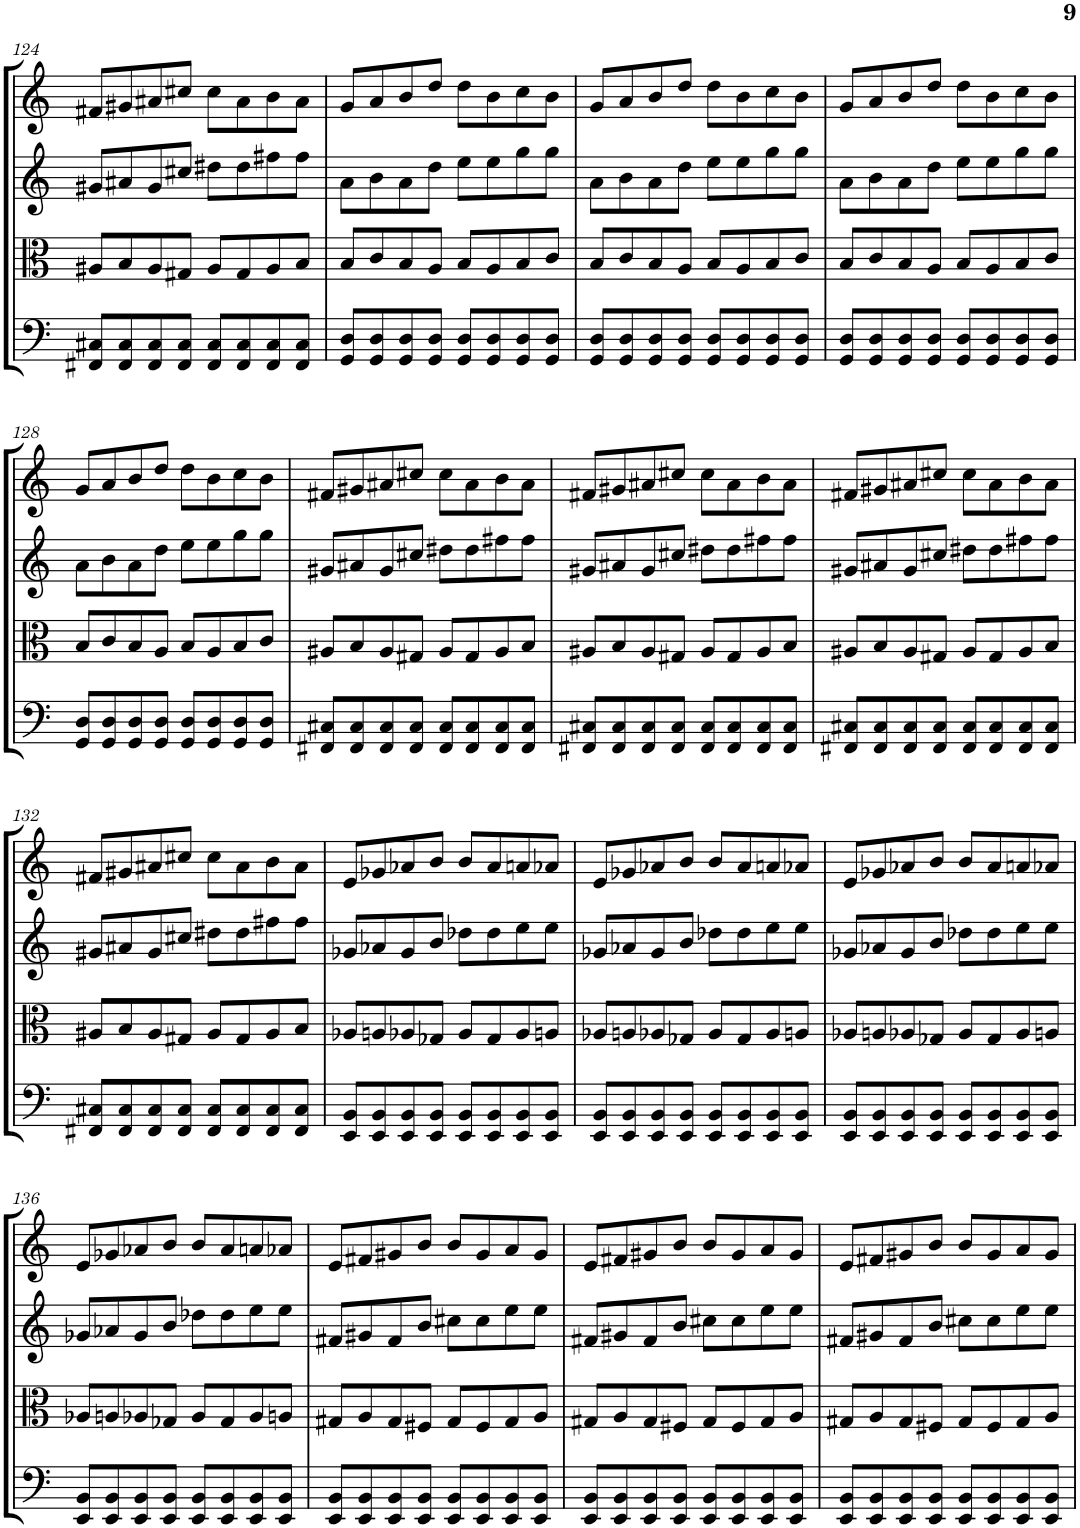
**kern	**kern	**kern	**kern
*part4	*part3	*part2	*part1
*staff4	*staff3	*staff2	*staff1
*I"Violoncello	*I"Viola	*I"Violin II	*I"Violin I
*I'Vc	*I'Vla	*I'Vln	*I'Vln
!!LO:PB:g=z
*clefF4	*clefC3	*clefG2	*clefG2
*k[]	*k[]	*k[]	*k[]
*M4/4	*M4/4	*M4/4	*M4/4
=124	=124	=124	=124
8FF#X/ 8C#X/L	8A#X/L	8g#X/L	8f#X/L
8FF#/ 8C#/	8B/	8a#X/	8g#X/
8FF#/ 8C#/	8A#/	8g#/	8a#X/
8FF#/ 8C#/J	8G#X/J	8cc#X/J	8cc#X/J
8FF#/ 8C#/L	8A#/L	8dd#X\L	8cc#\L
8FF#/ 8C#/	8G#/	8dd#\	8a#\
8FF#/ 8C#/	8A#/	8ff#X\	8b\
8FF#/ 8C#/J	8B/J	8ff#\J	8a#\J
=125	=125	=125	=125
8GG/ 8D/L	8B/L	8a\L	8g/L
8GG/ 8D/	8c/	8b\	8a/
8GG/ 8D/	8B/	8a\	8b/
8GG/ 8D/J	8A/J	8dd\J	8dd/J
8GG/ 8D/L	8B/L	8ee\L	8dd\L
8GG/ 8D/	8A/	8ee\	8b\
8GG/ 8D/	8B/	8gg\	8cc\
8GG/ 8D/J	8c/J	8gg\J	8b\J
=126	=126	=126	=126
8GG/ 8D/L	8B/L	8a\L	8g/L
8GG/ 8D/	8c/	8b\	8a/
8GG/ 8D/	8B/	8a\	8b/
8GG/ 8D/J	8A/J	8dd\J	8dd/J
8GG/ 8D/L	8B/L	8ee\L	8dd\L
8GG/ 8D/	8A/	8ee\	8b\
8GG/ 8D/	8B/	8gg\	8cc\
8GG/ 8D/J	8c/J	8gg\J	8b\J
=127	=127	=127	=127
8GG/ 8D/L	8B/L	8a\L	8g/L
8GG/ 8D/	8c/	8b\	8a/
8GG/ 8D/	8B/	8a\	8b/
8GG/ 8D/J	8A/J	8dd\J	8dd/J
8GG/ 8D/L	8B/L	8ee\L	8dd\L
8GG/ 8D/	8A/	8ee\	8b\
8GG/ 8D/	8B/	8gg\	8cc\
8GG/ 8D/J	8c/J	8gg\J	8b\J
!!LO:LB:g=z
=128	=128	=128	=128
8GG/ 8D/L	8B/L	8a\L	8g/L
8GG/ 8D/	8c/	8b\	8a/
8GG/ 8D/	8B/	8a\	8b/
8GG/ 8D/J	8A/J	8dd\J	8dd/J
8GG/ 8D/L	8B/L	8ee\L	8dd\L
8GG/ 8D/	8A/	8ee\	8b\
8GG/ 8D/	8B/	8gg\	8cc\
8GG/ 8D/J	8c/J	8gg\J	8b\J
=129	=129	=129	=129
8FF#X/ 8C#X/L	8A#X/L	8g#X/L	8f#X/L
8FF#/ 8C#/	8B/	8a#X/	8g#X/
8FF#/ 8C#/	8A#/	8g#/	8a#X/
8FF#/ 8C#/J	8G#X/J	8cc#X/J	8cc#X/J
8FF#/ 8C#/L	8A#/L	8dd#X\L	8cc#\L
8FF#/ 8C#/	8G#/	8dd#\	8a#\
8FF#/ 8C#/	8A#/	8ff#X\	8b\
8FF#/ 8C#/J	8B/J	8ff#\J	8a#\J
=130	=130	=130	=130
8FF#X/ 8C#X/L	8A#X/L	8g#X/L	8f#X/L
8FF#/ 8C#/	8B/	8a#X/	8g#X/
8FF#/ 8C#/	8A#/	8g#/	8a#X/
8FF#/ 8C#/J	8G#X/J	8cc#X/J	8cc#X/J
8FF#/ 8C#/L	8A#/L	8dd#X\L	8cc#\L
8FF#/ 8C#/	8G#/	8dd#\	8a#\
8FF#/ 8C#/	8A#/	8ff#X\	8b\
8FF#/ 8C#/J	8B/J	8ff#\J	8a#\J
=131	=131	=131	=131
8FF#X/ 8C#X/L	8A#X/L	8g#X/L	8f#X/L
8FF#/ 8C#/	8B/	8a#X/	8g#X/
8FF#/ 8C#/	8A#/	8g#/	8a#X/
8FF#/ 8C#/J	8G#X/J	8cc#X/J	8cc#X/J
8FF#/ 8C#/L	8A#/L	8dd#X\L	8cc#\L
8FF#/ 8C#/	8G#/	8dd#\	8a#\
8FF#/ 8C#/	8A#/	8ff#X\	8b\
8FF#/ 8C#/J	8B/J	8ff#\J	8a#\J
!!LO:LB:g=z
=132	=132	=132	=132
8FF#X/ 8C#X/L	8A#X/L	8g#X/L	8f#X/L
8FF#/ 8C#/	8B/	8a#X/	8g#X/
8FF#/ 8C#/	8A#/	8g#/	8a#X/
8FF#/ 8C#/J	8G#X/J	8cc#X/J	8cc#X/J
8FF#/ 8C#/L	8A#/L	8dd#X\L	8cc#\L
8FF#/ 8C#/	8G#/	8dd#\	8a#\
8FF#/ 8C#/	8A#/	8ff#X\	8b\
8FF#/ 8C#/J	8B/J	8ff#\J	8a#\J
=133	=133	=133	=133
8EE/ 8BB/L	8A-X/L	8g-X/L	8e/L
8EE/ 8BB/	8An/	8a-X/	8g-X/
8EE/ 8BB/	8A-X/	8g-/	8a-X/
8EE/ 8BB/J	8G-X/J	8b/J	8b/J
8EE/ 8BB/L	8A-/L	8dd-X\L	8b/L
8EE/ 8BB/	8G-/	8dd-\	8a-/
8EE/ 8BB/	8A-/	8ee\	8an/
8EE/ 8BB/J	8An/J	8ee\J	8a-X/J
=134	=134	=134	=134
8EE/ 8BB/L	8A-X/L	8g-X/L	8e/L
8EE/ 8BB/	8An/	8a-X/	8g-X/
8EE/ 8BB/	8A-X/	8g-/	8a-X/
8EE/ 8BB/J	8G-X/J	8b/J	8b/J
8EE/ 8BB/L	8A-/L	8dd-X\L	8b/L
8EE/ 8BB/	8G-/	8dd-\	8a-/
8EE/ 8BB/	8A-/	8ee\	8an/
8EE/ 8BB/J	8An/J	8ee\J	8a-X/J
=135	=135	=135	=135
8EE/ 8BB/L	8A-X/L	8g-X/L	8e/L
8EE/ 8BB/	8An/	8a-X/	8g-X/
8EE/ 8BB/	8A-X/	8g-/	8a-X/
8EE/ 8BB/J	8G-X/J	8b/J	8b/J
8EE/ 8BB/L	8A-/L	8dd-X\L	8b/L
8EE/ 8BB/	8G-/	8dd-\	8a-/
8EE/ 8BB/	8A-/	8ee\	8an/
8EE/ 8BB/J	8An/J	8ee\J	8a-X/J
!!LO:LB:g=z
=136	=136	=136	=136
8EE/ 8BB/L	8A-X/L	8g-X/L	8e/L
8EE/ 8BB/	8An/	8a-X/	8g-X/
8EE/ 8BB/	8A-X/	8g-/	8a-X/
8EE/ 8BB/J	8G-X/J	8b/J	8b/J
8EE/ 8BB/L	8A-/L	8dd-X\L	8b/L
8EE/ 8BB/	8G-/	8dd-\	8a-/
8EE/ 8BB/	8A-/	8ee\	8an/
8EE/ 8BB/J	8An/J	8ee\J	8a-X/J
=137	=137	=137	=137
8EE/ 8BB/L	8G#X/L	8f#X/L	8e/L
8EE/ 8BB/	8A/	8g#X/	8f#X/
8EE/ 8BB/	8G#/	8f#/	8g#X/
8EE/ 8BB/J	8F#X/J	8b/J	8b/J
8EE/ 8BB/L	8G#/L	8cc#X\L	8b/L
8EE/ 8BB/	8F#/	8cc#\	8g#/
8EE/ 8BB/	8G#/	8ee\	8a/
8EE/ 8BB/J	8A/J	8ee\J	8g#/J
=138	=138	=138	=138
8EE/ 8BB/L	8G#X/L	8f#X/L	8e/L
8EE/ 8BB/	8A/	8g#X/	8f#X/
8EE/ 8BB/	8G#/	8f#/	8g#X/
8EE/ 8BB/J	8F#X/J	8b/J	8b/J
8EE/ 8BB/L	8G#/L	8cc#X\L	8b/L
8EE/ 8BB/	8F#/	8cc#\	8g#/
8EE/ 8BB/	8G#/	8ee\	8a/
8EE/ 8BB/J	8A/J	8ee\J	8g#/J
=139	=139	=139	=139
8EE/ 8BB/L	8G#X/L	8f#X/L	8e/L
8EE/ 8BB/	8A/	8g#X/	8f#X/
8EE/ 8BB/	8G#/	8f#/	8g#X/
8EE/ 8BB/J	8F#X/J	8b/J	8b/J
8EE/ 8BB/L	8G#/L	8cc#X\L	8b/L
8EE/ 8BB/	8F#/	8cc#\	8g#/
8EE/ 8BB/	8G#/	8ee\	8a/
8EE/ 8BB/J	8A/J	8ee\J	8g#/J
=	=	=	=
*-	*-	*-	*-
